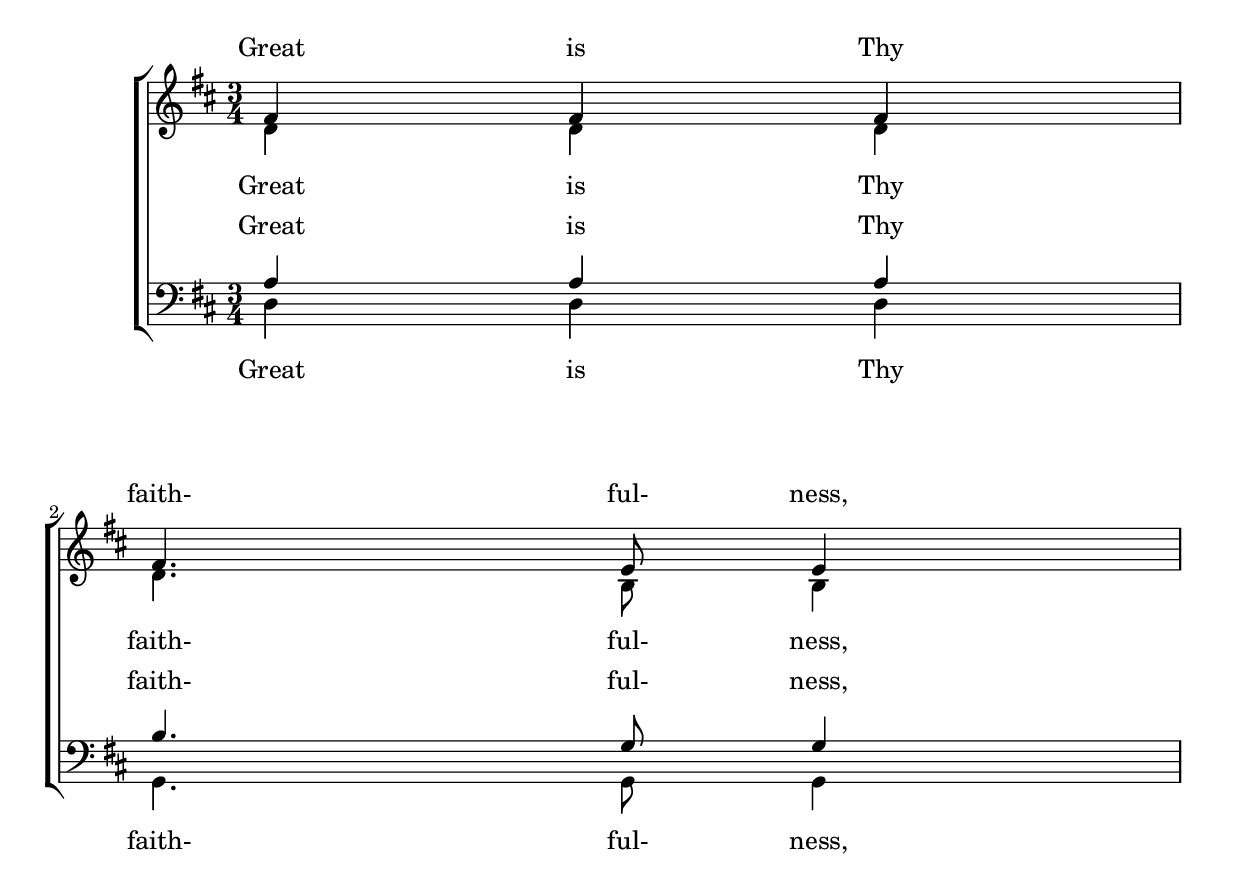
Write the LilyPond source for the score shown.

%% DO NOT EDIT this file manually; it is automatically
%% generated from LSR http://lsr.dsi.unimi.it
%% Make any changes in LSR itself, or in Documentation/snippets/new/ ,
%% and then run scripts/auxiliar/makelsr.py
%%
%% This file is in the public domain.
\version "2.17.11"

\header {
  lsrtags = "vocal-music"

  texidoc = "
The vertical spacing engine changed for version 2.14.  This can cause
lyrics to be spaced differently.  It is possible to set properties for
@code{Lyric} and @code{Staff} contexts to get the spacing engine to
behave as it did in version 2.12.

"
  doctitle = "Obtaining 2.12 lyrics spacing in newer versions"
} % begin verbatim

global = {
  \key d \major
  \time 3/4
}

sopMusic = \relative c' {
  % VERSE ONE
  fis4 fis fis | \break
  fis4. e8 e4
}

altoMusic = \relative c' {
  % VERSE ONE
  d4 d d |
  d4. b8 b4 |
}

tenorMusic = \relative c' {
  a4 a a |
  b4. g8 g4 |
}

bassMusic = \relative c {
  d4 d d |
  g,4. g8 g4 |
}

words = \lyricmode {
  Great is Thy faith- ful- ness,
}

\score {
  \new ChoirStaff <<
    \new Lyrics = sopranos
    \new Staff = women <<
      \new Voice = "sopranos" {
        \voiceOne
        \global \sopMusic
      }
      \new Voice = "altos" {
        \voiceTwo
        \global \altoMusic
      }
    >>
    \new Lyrics = "altos"
    \new Lyrics = "tenors"
    \new Staff = men <<
      \clef bass
      \new Voice = "tenors" {
        \voiceOne
        \global \tenorMusic
      }
      \new Voice = "basses" {
        \voiceTwo  \global \bassMusic
      }
    >>
    \new Lyrics = basses
    \context Lyrics = sopranos \lyricsto sopranos \words
    \context Lyrics = altos \lyricsto altos \words
    \context Lyrics = tenors \lyricsto tenors \words
    \context Lyrics = basses \lyricsto basses \words
  >>
  \layout {
    \context {
      \Lyrics
      \override VerticalAxisGroup.staff-affinity = ##f
      \override VerticalAxisGroup.staff-staff-spacing =
        #'((basic-distance . 0)
	   (minimum-distance . 2)
	   (padding . 2))
    }
    \context {
      \Staff
      \override VerticalAxisGroup.staff-staff-spacing =
        #'((basic-distance . 0)
	   (minimum-distance . 2)
	   (padding . 2))
    }
  }
}
